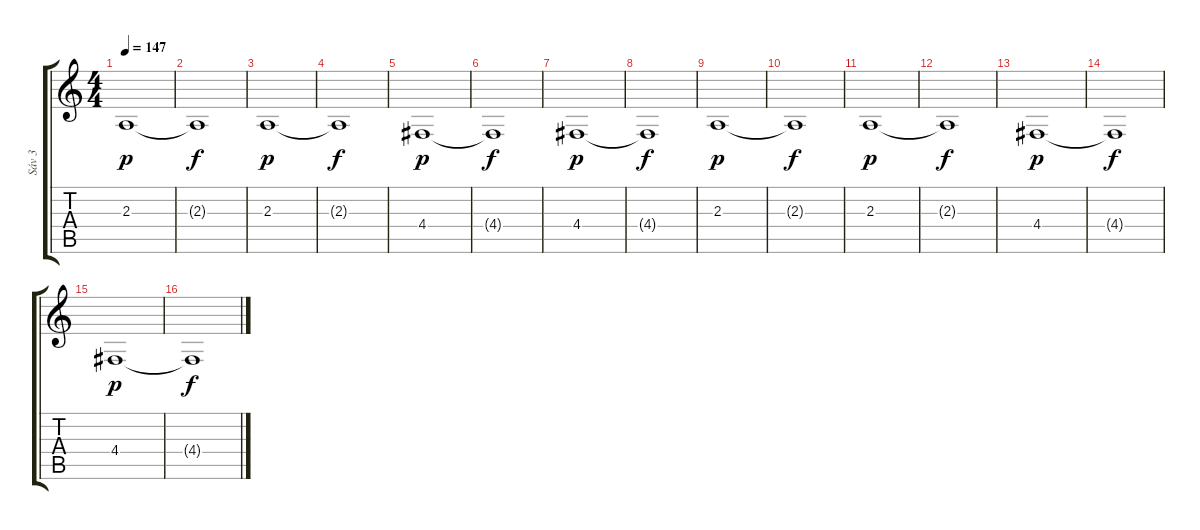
\track ("Sáv 3" "Sáv 3") {instrument pad2warm}
\staff {score tabs}
\tuning (E4 B3 G3 D3 A2 E2) {hide}
\ts (4 4)
\tempo 147
\clef g2
\ks c
2.3.1{dy p} |
2.3{t}.1{dy f} |
2.3.1{dy p} |
2.3{t}.1{dy f} |
4.4.1{dy p} |
4.4{t}.1{dy f} |
4.4.1{dy p} |
4.4{t}.1{dy f} |
2.3.1{dy p} |
2.3{t}.1{dy f} |
2.3.1{dy p} |
2.3{t}.1{dy f} |
4.4.1{dy p} |
4.4{t}.1{dy f} |
4.4.1{dy p} |
4.4{t}.1{dy f}
